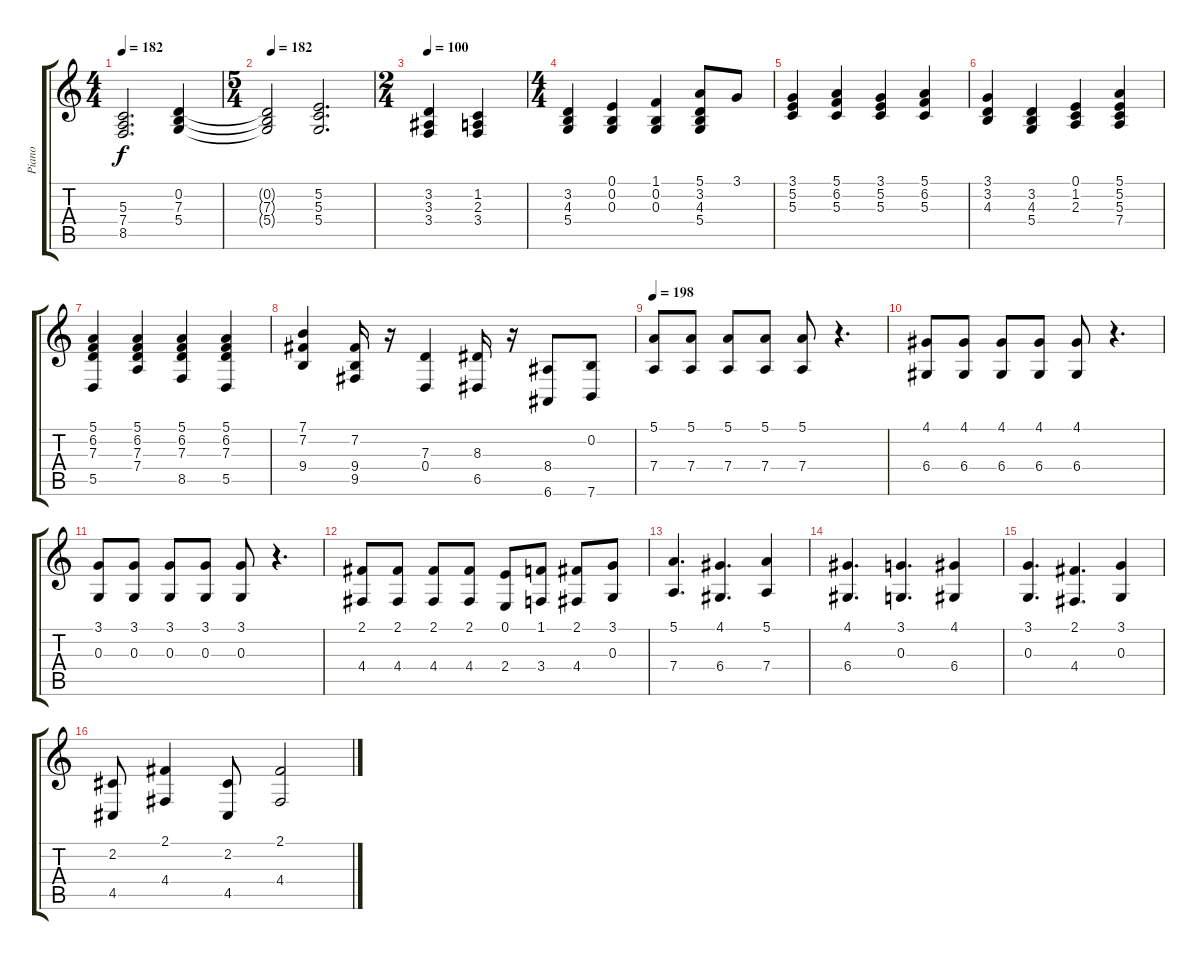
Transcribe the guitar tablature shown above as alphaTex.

\track ("Piano" "Piano") {instrument acousticgrandpiano}
\staff {score tabs}
\tuning (E4 B3 G3 D3 A2 E2) {hide}
\ts (4 4)
\tempo 182
\clef g2
\ks c
(5.3 7.4 8.5).2{d dy f} (0.2 7.3 5.4).4 |
\ts (5 4)
\tempo (182 0.05)
(0.2{t} 7.3{t} 5.4{t}).2 (5.2 5.3 5.4).2{d} |
\ts (2 4)
\tempo 100
(3.2 3.3 3.4).4 (1.2 2.3 3.4).4 |
\ts (4 4)
(3.2 4.3 5.4).4 (0.1 0.2 0.3).4 (1.1 0.2 0.3).4 (5.1 3.2 4.3 5.4).8 3.1.8 |
(3.1 5.2 5.3).4 (5.1 6.2 5.3).4 (3.1 5.2 5.3).4 (5.1 6.2 5.3).4 |
(3.1 3.2 4.3).4 (3.2 4.3 5.4).4 (0.1 1.2 2.3).4 (5.1 5.2 5.3 7.4).4 |
(5.1 6.2 7.3 5.5).4 (5.1 6.2 7.3 7.4).4 (5.1 6.2 7.3 8.5).4 (5.1 6.2 7.3 5.5).4 |
(7.1 7.2 9.4).4 (7.2 9.4 9.5).16 r.16 (7.3 0.4).4 (8.3 6.5).16 r.16 (8.4 6.6).8 (0.2 7.6).8 |
\tempo 198
(5.1 7.4).8 (5.1 7.4).8 (5.1 7.4).8 (5.1 7.4).8 (5.1 7.4).8 r.4{d} |
(4.1 6.4).8 (4.1 6.4).8 (4.1 6.4).8 (4.1 6.4).8 (4.1 6.4).8 r.4{d} |
(3.1 0.3).8 (3.1 0.3).8 (3.1 0.3).8 (3.1 0.3).8 (3.1 0.3).8 r.4{d} |
(2.1 4.4).8 (2.1 4.4).8 (2.1 4.4).8 (2.1 4.4).8 (0.1 2.4).8 (1.1 3.4).8 (2.1 4.4).8 (3.1 0.3).8 |
(5.1 7.4).4{d} (4.1 6.4).4{d} (5.1 7.4).4 |
(4.1 6.4).4{d} (3.1 0.3).4{d} (4.1 6.4).4 |
(3.1 0.3).4{d} (2.1 4.4).4{d} (3.1 0.3).4 |
(2.2 4.5).8 (2.1 4.4).4 (2.2 4.5).8 (2.1 4.4).2
